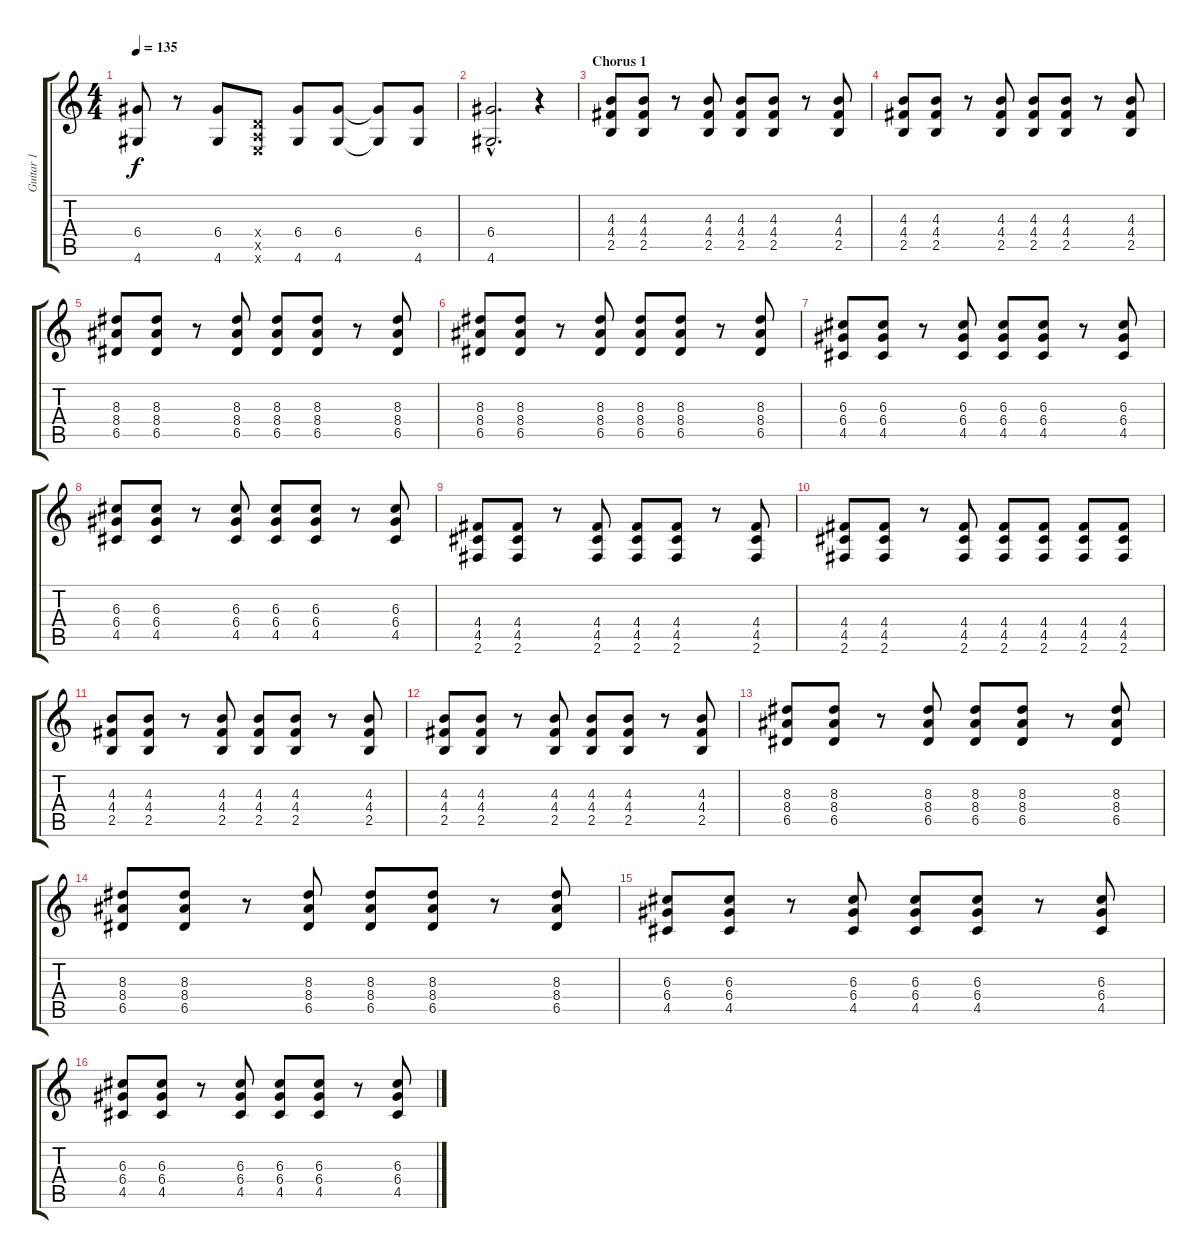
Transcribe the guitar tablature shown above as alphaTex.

\track ("Guitar 1" "Guitar 1") {instrument electricguitarclean}
\staff {score tabs}
\tuning (E4 B3 G3 D3 A2 E2) {hide}
\ts (4 4)
\tempo 135
\clef g2
\ks c
(6.4 4.6).8{dy f} r.8 (6.4 4.6).8 (0.4{x} 0.5{x} 0.6{x}).8 (6.4 4.6).8 (6.4 4.6).8 (6.4{t} 4.6{t}).8 (6.4 4.6).8 |
(6.4{hac} 4.6{hac}).2{d volume 13} r.4 |
\section ("" "Chorus 1")
(4.3 4.4 2.5).8{volume 15 instrument electricguitarclean} (4.3 4.4 2.5).8 r.8 (4.3 4.4 2.5).8 (4.3 4.4 2.5).8 (4.3 4.4 2.5).8 r.8 (4.3 4.4 2.5).8 |
(4.3 4.4 2.5).8 (4.3 4.4 2.5).8 r.8 (4.3 4.4 2.5).8 (4.3 4.4 2.5).8 (4.3 4.4 2.5).8 r.8 (4.3 4.4 2.5).8 |
(8.3 8.4 6.5).8 (8.3 8.4 6.5).8 r.8 (8.3 8.4 6.5).8 (8.3 8.4 6.5).8 (8.3 8.4 6.5).8 r.8 (8.3 8.4 6.5).8 |
(8.3 8.4 6.5).8 (8.3 8.4 6.5).8 r.8 (8.3 8.4 6.5).8 (8.3 8.4 6.5).8 (8.3 8.4 6.5).8 r.8 (8.3 8.4 6.5).8 |
(6.3 6.4 4.5).8 (6.3 6.4 4.5).8 r.8 (6.3 6.4 4.5).8 (6.3 6.4 4.5).8 (6.3 6.4 4.5).8 r.8 (6.3 6.4 4.5).8 |
(6.3 6.4 4.5).8 (6.3 6.4 4.5).8 r.8 (6.3 6.4 4.5).8 (6.3 6.4 4.5).8 (6.3 6.4 4.5).8 r.8 (6.3 6.4 4.5).8 |
(4.4 4.5 2.6).8 (4.4 4.5 2.6).8 r.8 (4.4 4.5 2.6).8 (4.4 4.5 2.6).8 (4.4 4.5 2.6).8 r.8 (4.4 4.5 2.6).8 |
(4.4 4.5 2.6).8 (4.4 4.5 2.6).8 r.8 (4.4 4.5 2.6).8 (4.4 4.5 2.6).8 (4.4 4.5 2.6).8 (4.4 4.5 2.6).8 (4.4 4.5 2.6).8 |
(4.3 4.4 2.5).8 (4.3 4.4 2.5).8 r.8 (4.3 4.4 2.5).8 (4.3 4.4 2.5).8 (4.3 4.4 2.5).8 r.8 (4.3 4.4 2.5).8 |
(4.3 4.4 2.5).8 (4.3 4.4 2.5).8 r.8 (4.3 4.4 2.5).8 (4.3 4.4 2.5).8 (4.3 4.4 2.5).8 r.8 (4.3 4.4 2.5).8 |
(8.3 8.4 6.5).8 (8.3 8.4 6.5).8 r.8 (8.3 8.4 6.5).8 (8.3 8.4 6.5).8 (8.3 8.4 6.5).8 r.8 (8.3 8.4 6.5).8 |
(8.3 8.4 6.5).8 (8.3 8.4 6.5).8 r.8 (8.3 8.4 6.5).8 (8.3 8.4 6.5).8 (8.3 8.4 6.5).8 r.8 (8.3 8.4 6.5).8 |
(6.3 6.4 4.5).8 (6.3 6.4 4.5).8 r.8 (6.3 6.4 4.5).8 (6.3 6.4 4.5).8 (6.3 6.4 4.5).8 r.8 (6.3 6.4 4.5).8 |
(6.3 6.4 4.5).8 (6.3 6.4 4.5).8 r.8 (6.3 6.4 4.5).8 (6.3 6.4 4.5).8 (6.3 6.4 4.5).8 r.8 (6.3 6.4 4.5).8
